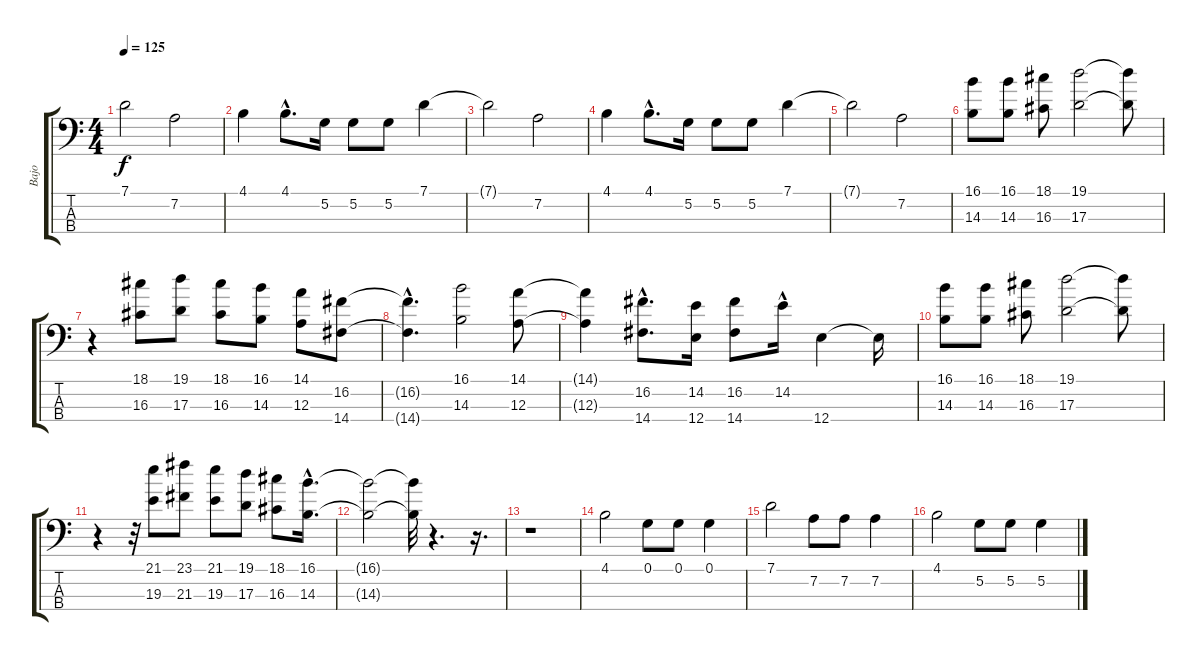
\track ("Bajo" "Bajo") {instrument electricbassfinger}
\staff {score tabs}
\tuning (G2 D2 A1 E1) {hide}
\ts (4 4)
\tempo 125
\clef f4
\ks c
7.1{t}.2{dy f} 7.2.2 |
4.1.4 4.1{hac}.8{d} 5.2.16 5.2.8 5.2.8 7.1.4 |
7.1{t}.2 7.2.2 |
4.1.4 4.1{hac}.8{d} 5.2.16 5.2.8 5.2.8 7.1.4 |
7.1{t}.2 7.2.2 |
(16.1 14.3).8{volume 16 instrument electricbasspick} (16.1 14.3).8 (18.1 16.3).8 (19.1 17.3).2 (19.1{t} 17.3{t}).8 |
r.4 (18.1 16.3).8 (19.1 17.3).8 (18.1 16.3).8 (16.1 14.3).8 (14.1 12.3).8 (16.2 14.4).8 |
(16.2{hac t} 14.4{hac t}).4{d} (16.1 14.3).2 (14.1 12.3).8 |
(14.1{t} 12.3{t}).4 (16.2{hac} 14.4{hac}).8{d} (14.2 12.4).16 (16.2 14.4).8 14.2{hac}.16 12.4.4 12.4{t}.16 |
(16.1 14.3).8 (16.1 14.3).8 (18.1 16.3).8 (19.1 17.3).2 (19.1{t} 17.3{t}).8 |
r.4 r.32 (21.1 19.3).8 (23.1 21.3).8 (21.1 19.3).8 (19.1 17.3).8 (18.1 16.3).8 (16.1{hac} 14.3{hac}).16{d} |
(16.1{t} 14.3{t}).2 (16.1{t} 14.3{t}).32 r.4{d} r.16{d} |
r.1 |
4.1.2{volume 14 instrument electricbassfinger} 0.1.8 0.1.8 0.1.4 |
7.1.2 7.2.8 7.2.8 7.2.4 |
4.1.2 5.2.8 5.2.8 5.2.4
